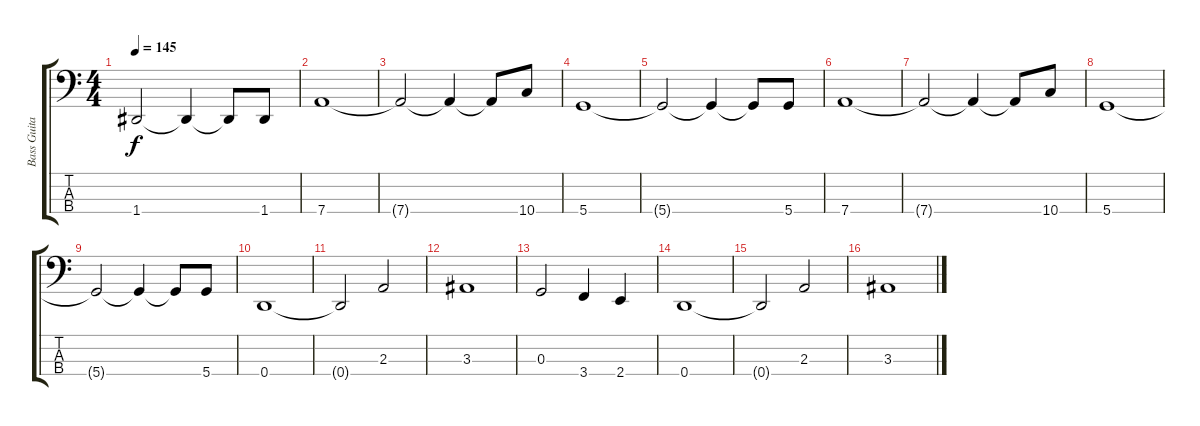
\track ("Bass Guitar" "Bass Guita") {instrument electricbassfinger}
\staff {score tabs}
\tuning (F2 C2 G1 D1) {hide}
\ts (4 4)
\tempo 145
\clef f4
\ks c
1.4{t}.2{dy f} 1.4{t}.4 1.4{t}.8 1.4.8 |
7.4.1 |
7.4{t}.2 7.4{t}.4 7.4{t}.8 10.4.8 |
5.4.1 |
5.4{t}.2 5.4{t}.4 5.4{t}.8 5.4.8 |
7.4.1 |
7.4{t}.2 7.4{t}.4 7.4{t}.8 10.4.8 |
5.4.1 |
5.4{t}.2 5.4{t}.4 5.4{t}.8 5.4.8 |
0.4.1 |
0.4{t}.2 2.3.2 |
3.3.1 |
0.3.2 3.4.4 2.4.4 |
0.4.1 |
0.4{t}.2 2.3.2 |
3.3.1
